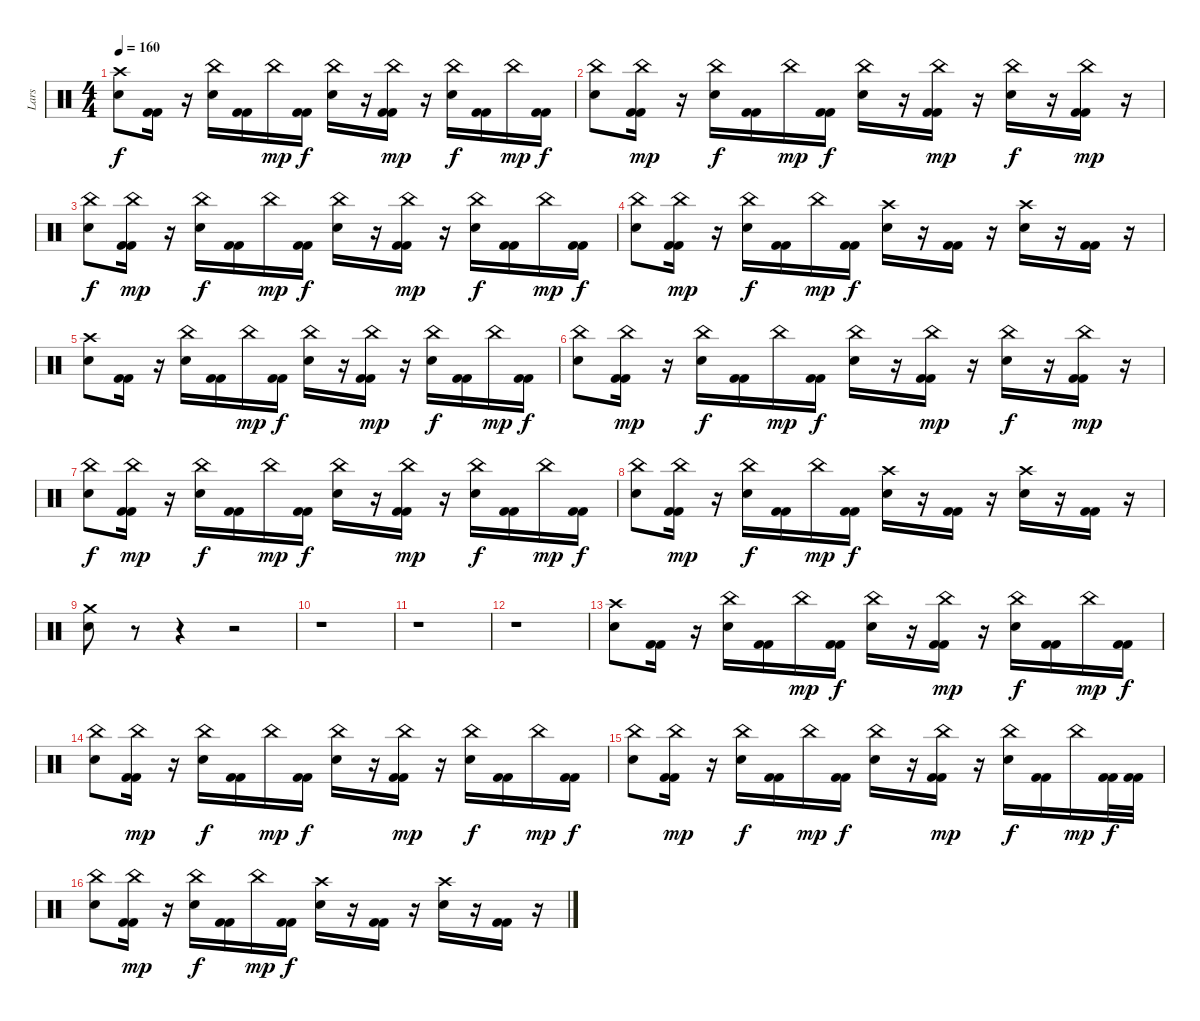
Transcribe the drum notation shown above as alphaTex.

\track ("Lars" "Lars") {instrument percussion}
\staff {score}
\articulation defaults
\ts (4 4)
\tempo 160
\clef neutral
\ks c
("Crash high (hit)" "Electric Snare (hit)").8{dy f} ("Kick (hit) 2" "Kick (hit) 2").16 r.16 ("China (hit)" "Electric Snare (hit)").16 ("Kick (hit) 2" "Kick (hit) 2").16 "China (hit)".16{dy mp} ("Kick (hit) 2" "Kick (hit) 2").16{dy f} ("China (hit)" "Electric Snare (hit)").16 r.16 ("China (hit)" "Kick (hit) 2" "Kick (hit) 2").16{dy mp} r.16 ("China (hit)" "Electric Snare (hit)").16{dy f} ("Kick (hit) 2" "Kick (hit) 2").16 "China (hit)".16{dy mp} ("Kick (hit) 2" "Kick (hit) 2").16{dy f} |
("China (hit)" "Electric Snare (hit)").8 ("China (hit)" "Kick (hit) 2" "Kick (hit) 2").16{dy mp} r.16 ("China (hit)" "Electric Snare (hit)").16{dy f} ("Kick (hit) 2" "Kick (hit) 2").16 "China (hit)".16{dy mp} ("Kick (hit) 2" "Kick (hit) 2").16{dy f} ("China (hit)" "Electric Snare (hit)").16 r.16 ("China (hit)" "Kick (hit) 2" "Kick (hit) 2").16{dy mp} r.16 ("China (hit)" "Electric Snare (hit)").16{dy f} r.16 ("China (hit)" "Kick (hit) 2" "Kick (hit) 2").16{dy mp} r.16 |
("China (hit)" "Electric Snare (hit)").8{dy f} ("China (hit)" "Kick (hit) 2" "Kick (hit) 2").16{dy mp} r.16 ("China (hit)" "Electric Snare (hit)").16{dy f} ("Kick (hit) 2" "Kick (hit) 2").16 "China (hit)".16{dy mp} ("Kick (hit) 2" "Kick (hit) 2").16{dy f} ("China (hit)" "Electric Snare (hit)").16 r.16 ("China (hit)" "Kick (hit) 2" "Kick (hit) 2").16{dy mp} r.16 ("China (hit)" "Electric Snare (hit)").16{dy f} ("Kick (hit) 2" "Kick (hit) 2").16 "China (hit)".16{dy mp} ("Kick (hit) 2" "Kick (hit) 2").16{dy f} |
("China (hit)" "Electric Snare (hit)").8 ("China (hit)" "Kick (hit) 2" "Kick (hit) 2").16{dy mp} r.16 ("China (hit)" "Electric Snare (hit)").16{dy f} ("Kick (hit) 2" "Kick (hit) 2").16 "China (hit)".16{dy mp} ("Kick (hit) 2" "Kick (hit) 2").16{dy f} ("Crash high (hit)" "Electric Snare (hit)").16 r.16 ("Kick (hit) 2" "Kick (hit) 2").16 r.16 ("Crash high (hit)" "Electric Snare (hit)").16 r.16 ("Kick (hit) 2" "Kick (hit) 2").16 r.16 |
("Crash high (hit)" "Electric Snare (hit)").8 ("Kick (hit) 2" "Kick (hit) 2").16 r.16 ("China (hit)" "Electric Snare (hit)").16 ("Kick (hit) 2" "Kick (hit) 2").16 "China (hit)".16{dy mp} ("Kick (hit) 2" "Kick (hit) 2").16{dy f} ("China (hit)" "Electric Snare (hit)").16 r.16 ("China (hit)" "Kick (hit) 2" "Kick (hit) 2").16{dy mp} r.16 ("China (hit)" "Electric Snare (hit)").16{dy f} ("Kick (hit) 2" "Kick (hit) 2").16 "China (hit)".16{dy mp} ("Kick (hit) 2" "Kick (hit) 2").16{dy f} |
("China (hit)" "Electric Snare (hit)").8 ("China (hit)" "Kick (hit) 2" "Kick (hit) 2").16{dy mp} r.16 ("China (hit)" "Electric Snare (hit)").16{dy f} ("Kick (hit) 2" "Kick (hit) 2").16 "China (hit)".16{dy mp} ("Kick (hit) 2" "Kick (hit) 2").16{dy f} ("China (hit)" "Electric Snare (hit)").16 r.16 ("China (hit)" "Kick (hit) 2" "Kick (hit) 2").16{dy mp} r.16 ("China (hit)" "Electric Snare (hit)").16{dy f} r.16 ("China (hit)" "Kick (hit) 2" "Kick (hit) 2").16{dy mp} r.16 |
("China (hit)" "Electric Snare (hit)").8{dy f} ("China (hit)" "Kick (hit) 2" "Kick (hit) 2").16{dy mp} r.16 ("China (hit)" "Electric Snare (hit)").16{dy f} ("Kick (hit) 2" "Kick (hit) 2").16 "China (hit)".16{dy mp} ("Kick (hit) 2" "Kick (hit) 2").16{dy f} ("China (hit)" "Electric Snare (hit)").16 r.16 ("China (hit)" "Kick (hit) 2" "Kick (hit) 2").16{dy mp} r.16 ("China (hit)" "Electric Snare (hit)").16{dy f} ("Kick (hit) 2" "Kick (hit) 2").16 "China (hit)".16{dy mp} ("Kick (hit) 2" "Kick (hit) 2").16{dy f} |
("China (hit)" "Electric Snare (hit)").8 ("China (hit)" "Kick (hit) 2" "Kick (hit) 2").16{dy mp} r.16 ("China (hit)" "Electric Snare (hit)").16{dy f} ("Kick (hit) 2" "Kick (hit) 2").16 "China (hit)".16{dy mp} ("Kick (hit) 2" "Kick (hit) 2").16{dy f} ("Crash high (hit)" "Electric Snare (hit)").16 r.16 ("Kick (hit) 2" "Kick (hit) 2").16 r.16 ("Crash high (hit)" "Electric Snare (hit)").16 r.16 ("Kick (hit) 2" "Kick (hit) 2").16 r.16 |
("Crash medium (hit)" "Electric Snare (hit)").8 r.8 r.4 r.2 |
r.1 |
r.1 |
r.1 |
("Crash high (hit)" "Electric Snare (hit)").8 ("Kick (hit) 2" "Kick (hit) 2").16 r.16 ("China (hit)" "Electric Snare (hit)").16 ("Kick (hit) 2" "Kick (hit) 2").16 "China (hit)".16{dy mp} ("Kick (hit) 2" "Kick (hit) 2").16{dy f} ("China (hit)" "Electric Snare (hit)").16 r.16 ("China (hit)" "Kick (hit) 2" "Kick (hit) 2").16{dy mp} r.16 ("China (hit)" "Electric Snare (hit)").16{dy f} ("Kick (hit) 2" "Kick (hit) 2").16 "China (hit)".16{dy mp} ("Kick (hit) 2" "Kick (hit) 2").16{dy f} |
("China (hit)" "Electric Snare (hit)").8 ("China (hit)" "Kick (hit) 2" "Kick (hit) 2").16{dy mp} r.16 ("China (hit)" "Electric Snare (hit)").16{dy f} ("Kick (hit) 2" "Kick (hit) 2").16 "China (hit)".16{dy mp} ("Kick (hit) 2" "Kick (hit) 2").16{dy f} ("China (hit)" "Electric Snare (hit)").16 r.16 ("China (hit)" "Kick (hit) 2" "Kick (hit) 2").16{dy mp} r.16 ("China (hit)" "Electric Snare (hit)").16{dy f} ("Kick (hit) 2" "Kick (hit) 2").16 "China (hit)".16{dy mp} ("Kick (hit) 2" "Kick (hit) 2").16{dy f} |
("China (hit)" "Electric Snare (hit)").8 ("China (hit)" "Kick (hit) 2" "Kick (hit) 2").16{dy mp} r.16 ("China (hit)" "Electric Snare (hit)").16{dy f} ("Kick (hit) 2" "Kick (hit) 2").16 "China (hit)".16{dy mp} ("Kick (hit) 2" "Kick (hit) 2").16{dy f} ("China (hit)" "Electric Snare (hit)").16 r.16 ("China (hit)" "Kick (hit) 2" "Kick (hit) 2").16{dy mp} r.16 ("China (hit)" "Electric Snare (hit)").16{dy f} ("Kick (hit) 2" "Kick (hit) 2").16 "China (hit)".16{dy mp} ("Kick (hit) 2" "Kick (hit) 2").32{dy f} ("Kick (hit) 2" "Kick (hit) 2").32 |
("China (hit)" "Electric Snare (hit)").8 ("China (hit)" "Kick (hit) 2" "Kick (hit) 2").16{dy mp} r.16 ("China (hit)" "Electric Snare (hit)").16{dy f} ("Kick (hit) 2" "Kick (hit) 2").16 "China (hit)".16{dy mp} ("Kick (hit) 2" "Kick (hit) 2").16{dy f} ("Crash high (hit)" "Electric Snare (hit)").16 r.16 ("Kick (hit) 2" "Kick (hit) 2").16 r.16 ("Crash high (hit)" "Electric Snare (hit)").16 r.16 ("Kick (hit) 2" "Kick (hit) 2").16 r.16
